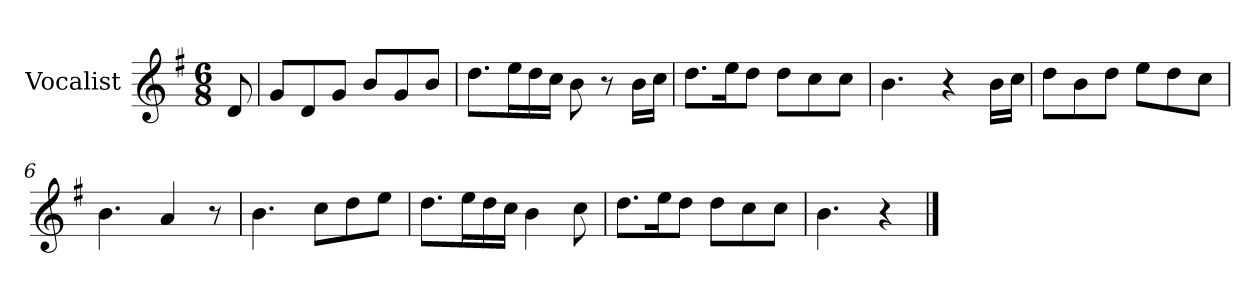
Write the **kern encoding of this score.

**kern
*part1
*staff1
*I"Vocalist
*k[f#]
*G:
*M6/8
=
8d
=1
8gL
8d
8gJ
8bL
8g
8bJ
=2
8.ddL
16eeL
16dd
16ccJJ
8b
8r
16bLL
16ccJJ
=3
8.ddL
16eeK
8ddJ
8ddL
8cc
8ccJ
=4
4.b
4r
16bLL
16ccJJ
=5
8ddL
8b
8ddJ
8eeL
8dd
8ccJ
=6
4.b
4a
8r
=7
4.b
8ccL
8dd
8eeJ
=8
8.ddL
16eeL
16dd
16ccJJ
4b
8cc
=9
8.ddL
16eeK
8ddJ
8ddL
8cc
8ccJ
=10
4.b
4r
==
*-
